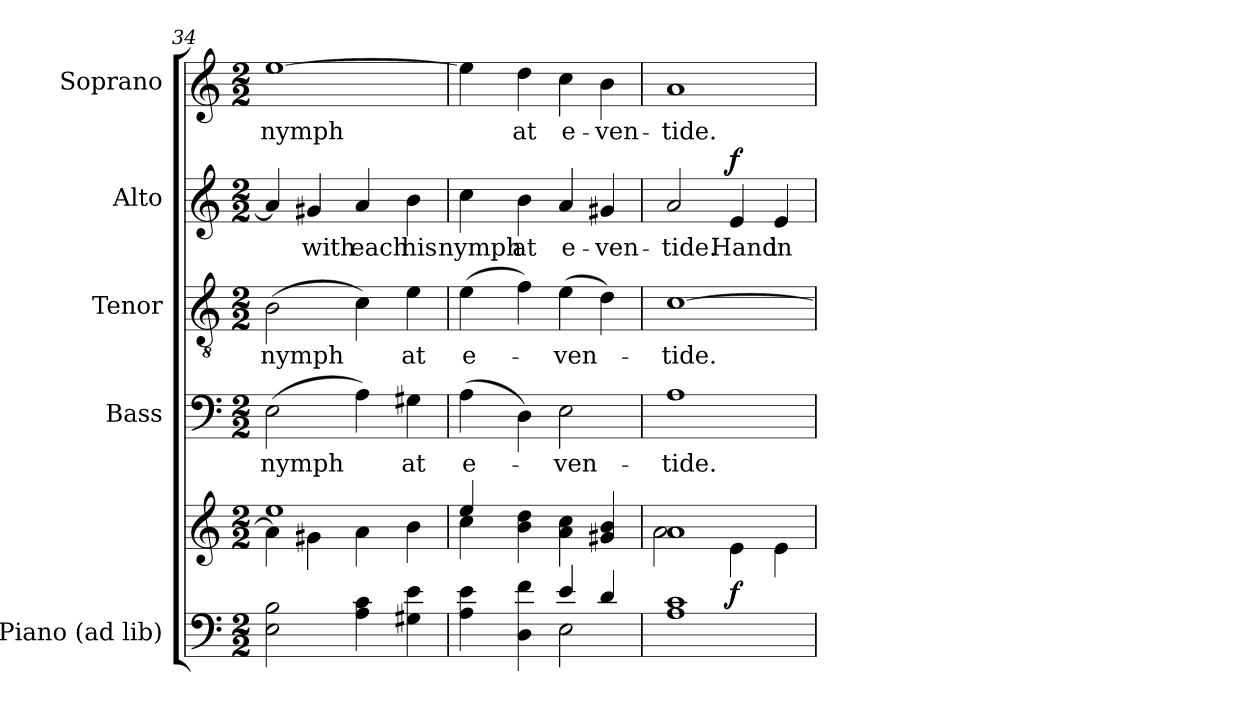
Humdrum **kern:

**kern	**kern	**dynam	**kern	**text	**kern	**text	**kern	**text	**dynam	**kern	**text
*part5	*part5	*part5	*part4	*part4	*part3	*part3	*part2	*part2	*part2	*part1	*part1
*staff6	*staff5	*staff5/6	*staff4	*staff4	*staff3	*staff3	*staff2	*staff2	*staff2	*staff1	*staff1
*I"Piano (ad lib)	*	*	*I"Bass	*	*I"Tenor	*	*I"Alto	*	*	*I"Soprano	*
*I'Pno.	*	*	*I'B.	*	*I'T.	*	*I'A.	*	*	*I'S.	*
*clefF4	*clefG2	*	*clefF4	*	*clefGv2	*	*clefG2	*	*	*clefG2	*
*	*	*	*	*	*ITrd7c12	*	*	*	*	*	*
*k[]	*k[]	*	*k[]	*	*k[]	*	*k[]	*	*	*k[]	*
*C:	*C:	*	*C:	*	*C:	*	*C:	*	*	*C:	*
*M2/2	*M2/2	*	*M2/2	*	*M2/2	*	*M2/2	*	*	*M2/2	*
=34	=34	=34	=34	=34	=34	=34	=34	=34	=34	=34	=34
*	*^	*	*	*	*	*	*	*	*	*	*
!	!	!	!	!	!LO:LY:b:color=#000000	!	!	!	!	!	!	!
!	!	!	!	!	!	!	!LO:LY:b:color=#000000	!	!	!	!	!
!	!	!	!	!	!	!	!	!	!	!	!	!LO:LY:b:color=#000000
2Ei\ 2Bi	1eei	4ai\]	.	(2Ei\	nymph	(2BBi\	nymph	4ai/]	.	.	[>1eei	nymph
!	!	!	!	!	!	!	!	!	!LO:LY:b:color=#000000	!	!	!
.	.	4g#Xi\	.	.	.	.	.	4g#Xi/	with	.	.	.
!	!	!	!	!	!	!	!	!	!LO:LY:b:color=#000000	!	!	!
4Ai\ 4ci	.	4ai\	.	4Ai\)	.	4Ci\)	.	4ai/	each	.	.	.
!	!	!	!	!	!LO:LY:b:color=#000000	!	!	!	!	!	!	!
!	!	!	!	!	!	!	!LO:LY:b:color=#000000	!	!	!	!	!
!	!	!	!	!	!	!	!	!	!LO:LY:b:color=#000000	!	!	!
4G#Xi\ 4ei	.	4bi\	.	4G#Xi\	at	4Ei\	at	4bi\	his	.	.	.
!!LO:PB:g=z
=35	=35	=35	=35	=35	=35	=35	=35	=35	=35	=35	=35	=35
*^	*	*	*	*	*	*	*	*	*	*	*	*
!	!	!	!	!	!	!LO:LY:b:color=#000000	!	!	!	!	!	!	!
!	!	!	!	!	!	!	!	!LO:LY:b:color=#000000	!	!	!	!	!
!	!	!	!	!	!	!	!	!	!	!LO:LY:b:color=#000000	!	!	!
2ryy	4Ai\ 4ei	4eei/	4cci\	.	(4Ai\	e-	(4Ei\	e-	4cci\	nymph	.	4eei\]	.
!	!	!	!	!	!	!	!	!	!	!LO:LY:b:color=#000000	!	!	!
!	!	!	!	!	!	!	!	!	!	!	!	!	!LO:LY:b:color=#000000
.	4Di\ 4fi	2.ryy	4bi\ 4ddi	.	4Di\)	.	4Fi\)	.	4bi\	at	.	4ddi\	at
!	!	!	!	!	!	!LO:LY:b:color=#000000	!	!	!	!	!	!	!
!	!	!	!	!	!	!	!	!LO:LY:b:color=#000000	!	!	!	!	!
!	!	!	!	!	!	!	!	!	!	!LO:LY:b:color=#000000	!	!	!
!	!	!	!	!	!	!	!	!	!	!	!	!	!LO:LY:b:color=#000000
4ei/	2Ei\	.	4ai\ 4cci	.	2Ei\	-ven-	(4Ei\	-ven-	4ai/	e-	.	4cci\	e-
!	!	!	!	!	!	!	!	!	!	!LO:LY:b:color=#000000	!	!	!
!	!	!	!	!	!	!	!	!	!	!	!	!	!LO:LY:b:color=#000000
4di/	.	.	4g#Xi/ 4bi	.	.	.	4Di\)	.	4g#Xi/	-ven-	.	4bi\	-ven-
*v	*v	*	*	*	*	*	*	*	*	*	*	*	*
=36	=36	=36	=36	=36	=36	=36	=36	=36	=36	=36	=36	=36
!	!	!	!	!	!LO:LY:b:color=#000000	!	!	!	!	!	!	!
!	!	!	!	!	!	!	!LO:LY:b:color=#000000	!	!	!	!	!
!	!	!	!	!	!	!	!	!	!LO:LY:b:color=#000000	!	!	!
!	!	!	!	!	!	!	!	!	!	!	!	!LO:LY:b:color=#000000
1Ai 1ci	1ai	2ai\	.	1Ai	-tide.	[>1Ci	-tide.	2ai/	-tide.	.	1ai	-tide.
!	!	!	!	!	!	!	!	!	!LO:LY:b:color=#000000	!	!	!
.	.	4ei\	f	.	.	.	.	4ei/	Hand	f	.	.
!	!	!	!	!	!	!	!	!	!LO:LY:b:color=#000000	!	!	!
.	.	4ei\	.	.	.	.	.	4ei/	in	.	.	.
*	*v	*v	*	*	*	*	*	*	*	*	*	*
=	=	=	=	=	=	=	=	=	=	=	=
*-	*-	*-	*-	*-	*-	*-	*-	*-	*-	*-	*-
